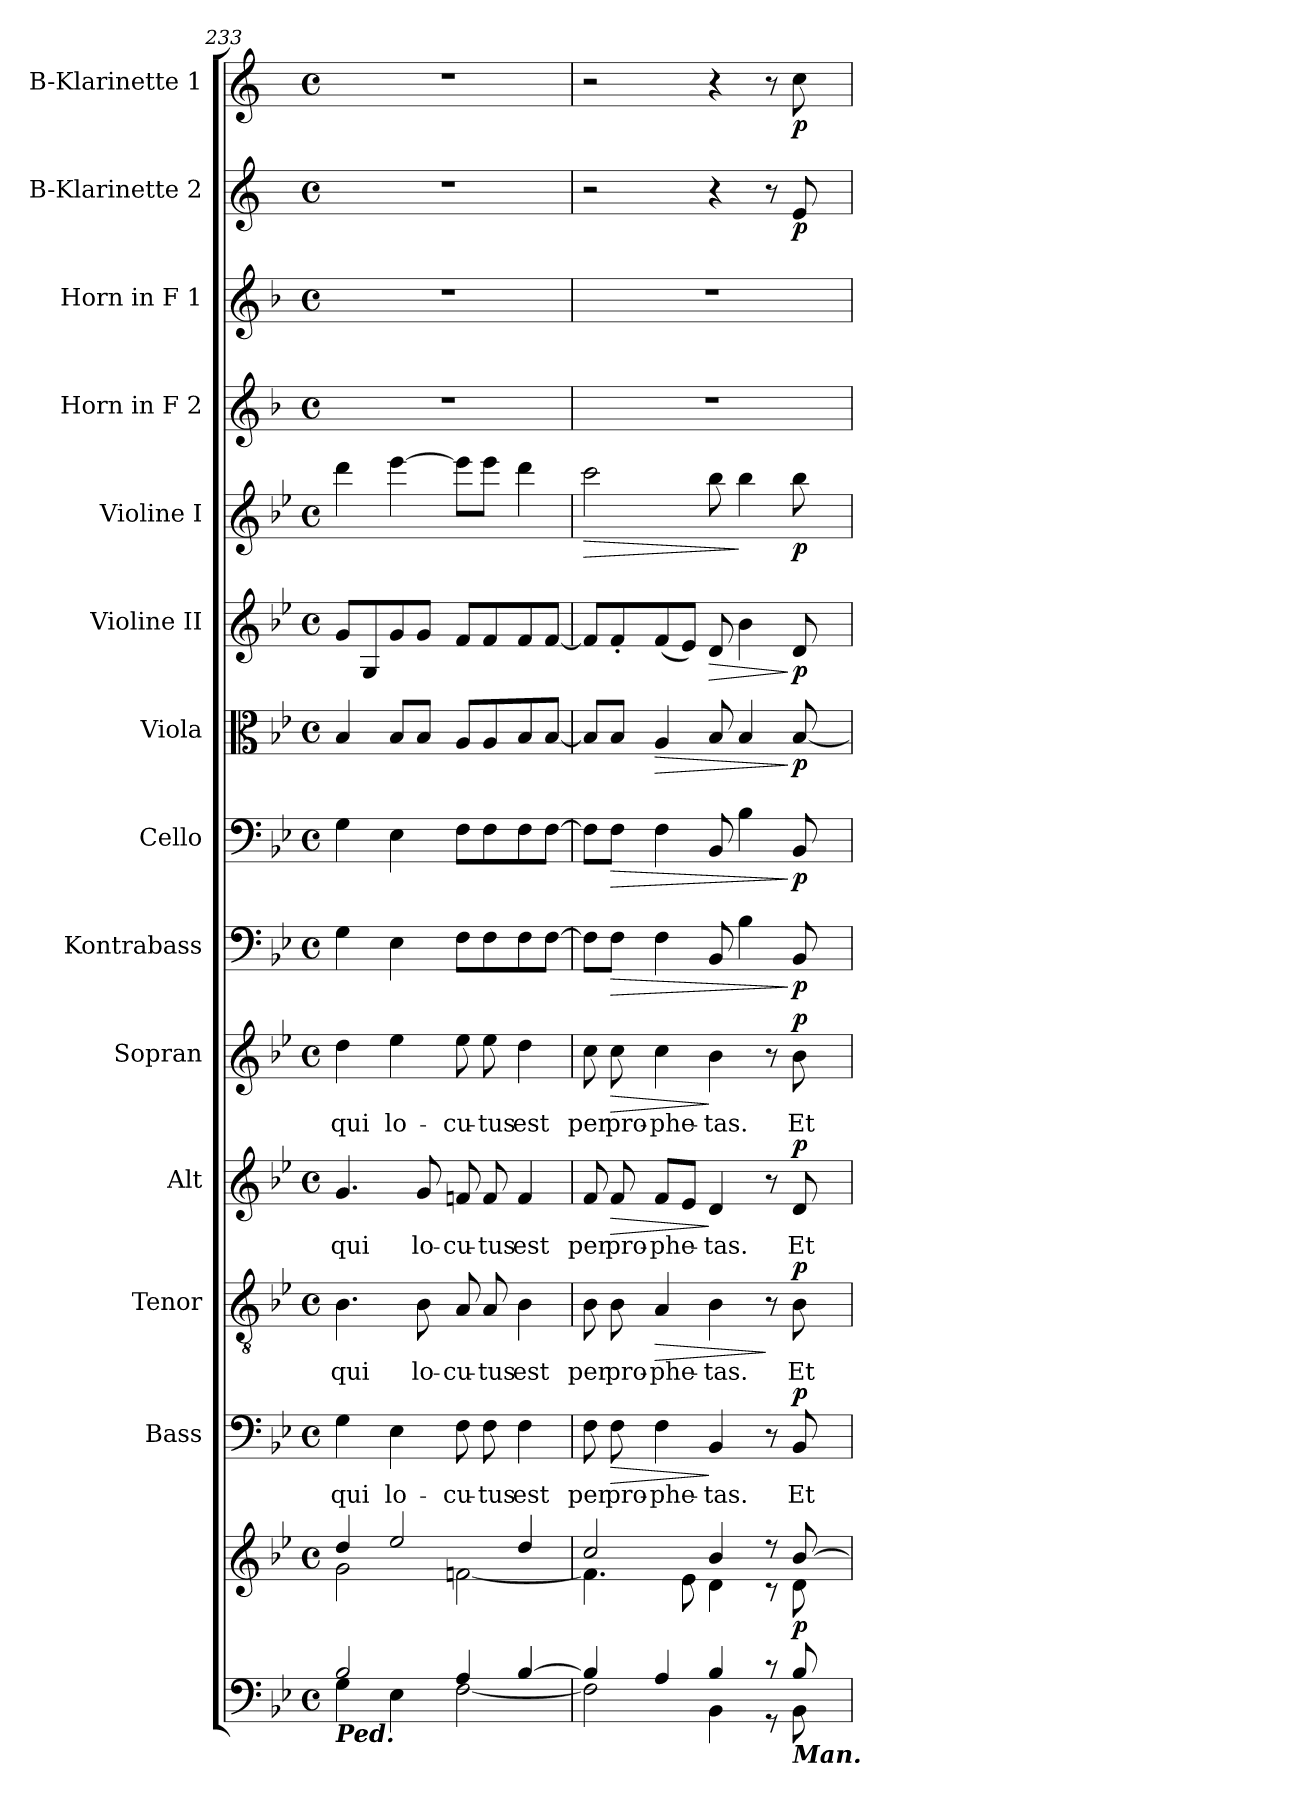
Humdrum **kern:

**kern	**kern	**dynam	**kern	**text	**dynam	**kern	**text	**dynam	**kern	**text	**dynam	**kern	**text	**dynam	**kern	**dynam	**kern	**dynam	**kern	**dynam	**kern	**dynam	**kern	**dynam	**kern	**kern	**kern	**dynam	**kern	**dynam
*part14	*part14	*part14	*part13	*part13	*part13	*part12	*part12	*part12	*part11	*part11	*part11	*part10	*part10	*part10	*part9	*part9	*part8	*part8	*part7	*part7	*part6	*part6	*part5	*part5	*part4	*part3	*part2	*part2	*part1	*part1
*staff15	*staff14	*staff14/15	*staff13	*staff13	*staff13	*staff12	*staff12	*staff12	*staff11	*staff11	*staff11	*staff10	*staff10	*staff10	*staff9	*staff9	*staff8	*staff8	*staff7	*staff7	*staff6	*staff6	*staff5	*staff5	*staff4	*staff3	*staff2	*staff2	*staff1	*staff1
*	*	*	*I"Bass	*	*	*I"Tenor	*	*	*I"Alt	*	*	*I"Sopran	*	*	*I"Kontrabass	*	*I"Cello	*	*I"Viola	*	*I"Violine II	*	*I"Violine I	*	*I"Horn in F 2	*I"Horn in F 1	*I"B-Klarinette 2	*	*I"B-Klarinette 1	*
*	*	*	*I'B.	*	*	*I'T.	*	*	*I'A.	*	*	*I'S.	*	*	*I'Kb.	*	*	*	*I'Vla.	*	*I'Vl. II	*	*I'Vl. I	*	*	*	*I'B Kl. 2	*	*I'B Kl. 1	*
*clefF4	*clefG2	*	*clefF4	*	*	*clefGv2	*	*	*clefG2	*	*	*clefG2	*	*	*clefF4	*	*clefF4	*	*clefC3	*	*clefG2	*	*clefG2	*	*clefG2	*clefG2	*clefG2	*	*clefG2	*
*	*	*	*	*	*	*	*	*	*	*	*	*	*	*	*ITrd7c12	*	*	*	*	*	*	*	*	*	*ITrd4c7	*ITrd4c7	*ITrd1c2	*	*ITrd1c2	*
*k[b-e-]	*k[b-e-]	*	*k[b-e-]	*	*	*k[b-e-]	*	*	*k[b-e-]	*	*	*k[b-e-]	*	*	*k[b-e-]	*	*k[b-e-]	*	*k[b-e-]	*	*k[b-e-]	*	*k[b-e-]	*	*k[b-e-]	*k[b-e-]	*k[b-e-]	*	*k[b-e-]	*
*B-:	*B-:	*	*B-:	*	*	*B-:	*	*	*B-:	*	*	*B-:	*	*	*B-:	*	*B-:	*	*B-:	*	*B-:	*	*B-:	*	*B-:	*B-:	*B-:	*	*B-:	*
*M4/4	*M4/4	*	*M4/4	*	*	*M4/4	*	*	*M4/4	*	*	*M4/4	*	*	*M4/4	*	*M4/4	*	*M4/4	*	*M4/4	*	*M4/4	*	*M4/4	*M4/4	*M4/4	*	*M4/4	*
*met(c)	*met(c)	*	*met(c)	*	*	*met(c)	*	*	*met(c)	*	*	*met(c)	*	*	*met(c)	*	*met(c)	*	*met(c)	*	*met(c)	*	*met(c)	*	*met(c)	*met(c)	*met(c)	*	*met(c)	*
=233	=233	=233	=233	=233	=233	=233	=233	=233	=233	=233	=233	=233	=233	=233	=233	=233	=233	=233	=233	=233	=233	=233	=233	=233	=233	=233	=233	=233	=233	=233
*^	*^	*	*	*	*	*	*	*	*	*	*	*	*	*	*	*	*	*	*	*	*	*	*	*	*	*	*	*	*	*
!LO:TX:b:Bi:t=Ped.	!	!	!	!	!	!	!	!	!	!	!	!	!	!	!	!	!	!	!	!	!	!	!	!	!	!	!	!	!	!	!	!
!	!	!	!	!	!	!LO:LY:b	!	!	!LO:LY:b	!	!	!LO:LY:b	!	!	!LO:LY:b	!	!	!	!	!	!	!	!	!	!	!	!	!	!	!	!	!
2B-/	4G\	4dd/	2g\	.	4G\	qui	.	4.B-\	qui	.	4.g/	qui	.	4dd\	qui	.	4GG\	.	4G\	.	4B-/	.	8g/L	.	4ddd\	.	1r	1r	1r	.	1r	.
.	.	.	.	.	.	.	.	.	.	.	.	.	.	.	.	.	.	.	.	.	.	.	8G/	.	.	.	.	.	.	.	.	.
!	!	!	!	!	!	!LO:LY:b	!	!	!	!	!	!	!	!	!LO:LY:b	!	!	!	!	!	!	!	!	!	!	!	!	!	!	!	!	!
.	4E-\	2ee-/	.	.	4E-\	lo-	.	.	.	.	.	.	.	4ee-\	lo-	.	4EE-\	.	4E-\	.	8B-/L	.	8g/	.	[4eee-\	.	.	.	.	.	.	.
!	!	!	!	!	!	!	!	!	!LO:LY:b	!	!	!LO:LY:b	!	!	!	!	!	!	!	!	!	!	!	!	!	!	!	!	!	!	!	!
.	.	.	.	.	.	.	.	8B-\	lo-	.	8g/	lo-	.	.	.	.	.	.	.	.	8B-/J	.	8g/J	.	.	.	.	.	.	.	.	.
!	!	!	!	!	!	!LO:LY:b	!	!	!LO:LY:b	!	!	!LO:LY:b	!	!	!LO:LY:b	!	!	!	!	!	!	!	!	!	!	!	!	!	!	!	!	!
4A/	[<2F\	.	[<2fn\	.	8F\	-cu-	.	8A/	-cu-	.	8fn/	-cu-	.	8ee-\	-cu-	.	8FF\L	.	8F\L	.	8A/L	.	8f/L	.	8eee-\L]	.	.	.	.	.	.	.
!	!	!	!	!	!	!LO:LY:b	!	!	!LO:LY:b	!	!	!LO:LY:b	!	!	!LO:LY:b	!	!	!	!	!	!	!	!	!	!	!	!	!	!	!	!	!
.	.	.	.	.	8F\	-tus	.	8A/	-tus	.	8f/	-tus	.	8ee-\	-tus	.	8FF\	.	8F\	.	8A/	.	8f/	.	8eee-\J	.	.	.	.	.	.	.
!	!	!	!	!	!	!LO:LY:b	!	!	!LO:LY:b	!	!	!LO:LY:b	!	!	!LO:LY:b	!	!	!	!	!	!	!	!	!	!	!	!	!	!	!	!	!
[>4B-/	.	4dd/	.	.	4F\	est	.	4B-\	est	.	4f/	est	.	4dd\	est	.	8FF\	.	8F\	.	8B-/	.	8f/	.	4ddd\	.	.	.	.	.	.	.
.	.	.	.	.	.	.	.	.	.	.	.	.	.	.	.	.	[8FF\J	.	[8F\J	.	[8B-/J	.	[8f/J	.	.	.	.	.	.	.	.	.
=234	=234	=234	=234	=234	=234	=234	=234	=234	=234	=234	=234	=234	=234	=234	=234	=234	=234	=234	=234	=234	=234	=234	=234	=234	=234	=234	=234	=234	=234	=234	=234	=234
!	!	!	!	!	!	!LO:LY:b	!	!	!LO:LY:b	!	!	!LO:LY:b	!	!	!LO:LY:b	!	!	!	!	!	!	!	!	!	!	!LO:HP:b	!	!	!	!	!	!
4B-/]	2F\]	2cc/	4.f\]	.	8F\	per	.	8B-\	per	.	8f/	per	.	8cc\	per	.	8FF\L]	.	8F\L]	.	8B-/L]	.	8f/L]	.	2ccc\	>	1r	1r	2r	.	2r	.
!	!	!	!	!	!	!LO:LY:b	!LO:HP:b	!	!LO:LY:b	!	!	!LO:LY:b	!LO:HP:b	!	!LO:LY:b	!LO:HP:b	!	!LO:HP:b	!	!LO:HP:b	!	!	!	!	!	!	!	!	!	!	!	!
.	.	.	.	.	8F\	pro-	>	8B-\	pro-	.	8f/	pro-	>	8cc\	pro-	>	8FF\J	>	8F\J	>	8B-/J	.	8f'</	.	.	.	.	.	.	.	.	.
!	!	!	!	!	!	!LO:LY:b	!	!	!LO:LY:b	!LO:HP:b	!	!LO:LY:b	!	!	!LO:LY:b	!	!	!	!	!	!	!LO:HP:b	!	!	!	!	!	!	!	!	!	!
4A/	.	.	.	.	4F\	-phe-	.	4A/	-phe-	>	8f/L	-phe-	.	4cc\	-phe-	.	4FF\	.	4F\	.	4A/	>	(<8f/	.	.	.	.	.	.	.	.	.
.	.	.	8e-\	.	.	.	.	.	.	.	8e-/J	.	.	.	.	.	.	.	.	.	.	.	8e-/J)	.	.	.	.	.	.	.	.	.
!	!	!	!	!	!	!LO:LY:b	!	!	!LO:LY:b	!	!	!LO:LY:b	!	!	!LO:LY:b	!	!	!	!	!	!	!	!	!LO:HP:b	!	!	!	!	!	!	!	!
4B-/	4BB-\	4b-/	4d\	.	4BB-/	-tas.	]	4B-\	-tas.	.	4d/	-tas.	]	4b-\	-tas.	]	8BBB-/	.	8BB-/	.	8B-/	.	8d/	>	8bb-\	.	.	.	4r	.	4r	.
.	.	.	.	.	.	.	.	.	.	.	.	.	.	.	.	.	4BB-\	.	4B-\	.	4B-/	.	4b-\	.	4bb-\	]	.	.	.	.	.	.
8r	8r	8r	8r	.	8r	.	.	8r	.	]	8r	.	.	8r	.	.	.	.	.	.	.	.	.	.	.	.	.	.	8r	.	8r	.
!LO:TX:b:Bi:t=Man.	!	!	!	!	!	!	!	!	!	!	!	!	!	!	!	!	!	!	!	!	!	!	!	!	!	!	!	!	!	!	!	!
!	!	!	!	!LO:DY:b	!	!LO:LY:b	!LO:DY:a	!	!LO:LY:b	!LO:DY:a	!	!LO:LY:b	!LO:DY:a	!	!LO:LY:b	!LO:DY:a	!	!LO:DY:n=1:b	!	!LO:DY:n=1:b	!	!LO:DY:n=1:b	!	!LO:DY:n=1:b	!	!LO:DY:b	!	!	!	!LO:DY:b	!	!LO:DY:b
8B-/	8BB-\	[>8b-/	8d\	p	8BB-/	Et	p	8B-\	Et	p	8d/	Et	p	8b-\	Et	p	8BBB-/	] p	8BB-/	] p	[8B-/	] p	8d/	] p	8bb-\	p	.	.	8d/	p	8b-\	p
*v	*v	*	*	*	*	*	*	*	*	*	*	*	*	*	*	*	*	*	*	*	*	*	*	*	*	*	*	*	*	*	*	*
*	*v	*v	*	*	*	*	*	*	*	*	*	*	*	*	*	*	*	*	*	*	*	*	*	*	*	*	*	*	*	*	*
=	=	=	=	=	=	=	=	=	=	=	=	=	=	=	=	=	=	=	=	=	=	=	=	=	=	=	=	=	=	=
*-	*-	*-	*-	*-	*-	*-	*-	*-	*-	*-	*-	*-	*-	*-	*-	*-	*-	*-	*-	*-	*-	*-	*-	*-	*-	*-	*-	*-	*-	*-
